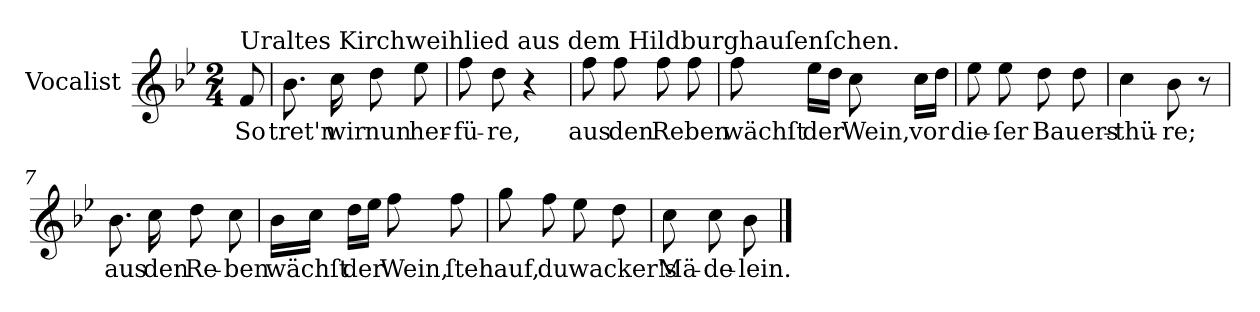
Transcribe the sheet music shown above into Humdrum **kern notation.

**kern	**text
*part1	*part1
*staff1	*staff1
*I"Vocalist	*
*k[b-e-]	*
*B-:	*
*M2/4	*
=	=
!LO:TX:a:t=Uraltes Kirchweihlied aus dem Hildburghauſenſchen.	!
8f	So
=1	=1
8.b-	tret'n
16cc	wir
8dd	nun
8ee-	her-
=2	=2
8ff	-fü-
8dd	-re,
4r	.
=3	=3
8ff	aus
8ff	den
8ff	Reben
8ff	.
=4	=4
8ff	wächſt
16ee-LL	der
16ddJJ	.
8cc	Wein,
16ccLL	vor
16ddJJ	.
=5	=5
8ee-	die-
8ee-	-ſer
8dd	Bauers-
8dd	.
=6	=6
4cc	-thü-
8b-	-re;
8r	.
=7	=7
8.b-	aus
16cc	den
8dd	Re-
8cc	-ben
=8	=8
16b-LL	wächſt
16ccJJ	.
16ddLL	der
16ee-JJ	.
8ff	Wein,
8ff	ſteh
=9	=9
8gg	auf,
8ff	du
8ee-	wacker's
8dd	.
=10	=10
8cc	Mä-
8cc	-de-
8b-	-lein.
==	==
*-	*-
